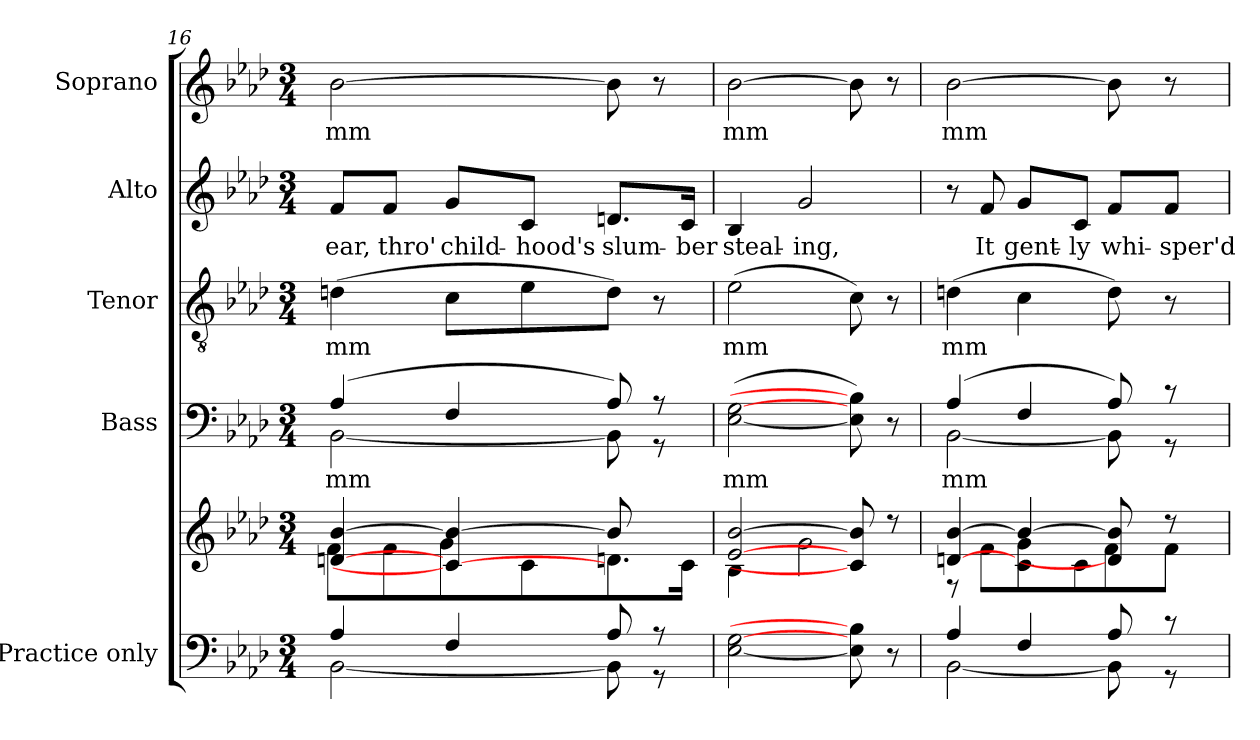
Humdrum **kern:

**kern	**kern	**kern	**text	**kern	**text	**kern	**text	**kern	**text
*part5	*part5	*part4	*part4	*part3	*part3	*part2	*part2	*part1	*part1
*staff6	*staff5	*staff4	*staff4	*staff3	*staff3	*staff2	*staff2	*staff1	*staff1
*I"Practice only	*	*I"Bass	*	*I"Tenor	*	*I"Alto	*	*I"Soprano	*
*	*	*I'B	*	*I'T	*	*I'A	*	*I'S	*
!!LO:LB:g=z
*clefF4	*clefG2	*clefF4	*	*clefGv2	*	*clefG2	*	*clefG2	*
*k[b-e-a-d-]	*k[b-e-a-d-]	*k[b-e-a-d-]	*	*k[b-e-a-d-]	*	*k[b-e-a-d-]	*	*k[b-e-a-d-]	*
*A-:	*A-:	*A-:	*	*A-:	*	*A-:	*	*A-:	*
*M3/4	*M3/4	*M3/4	*	*M3/4	*	*M3/4	*	*M3/4	*
=16	=16	=16	=16	=16	=16	=16	=16	=16	=16
*^	*^	*	*	*	*	*	*	*	*
!	!	!	!	!	!LO:LY:b	!	!LO:LY:b	!	!LO:LY:b	!	!LO:LY:b
*	*	*	*	*^	*	*	*	*	*	*	*
4A-/	[2BB-\	[4dn/ [4b-/	8f\L	(<4A-/	[2BB-\	mm	(>4dn	mm	8f/L	ear,	[2b-	mm
!	!	!	!	!	!	!	!	!	!	!LO:LY:b	!	!
.	.	.	8f\	.	.	.	.	.	8f/J	thro'	.	.
!	!	!	!	!	!	!	!	!	!	!LO:LY:b	!	!
4F/	.	4c/_ 4b-/_	8g\	4F/	.	.	8cL	.	8g/L	child-	.	.
!	!	!	!	!	!	!	!	!	!	!LO:LY:b	!	!
.	.	.	8c\	.	.	.	8e-	.	8c/J	-hood's	.	.
!	!	!	!	!	!	!	!	!	!	!LO:LY:b	!	!
8A-/	8BB-\]	8b-/]	8.dn\	8A-/)	8BB-\]	.	8dJ)	.	8.dn/L	slum-	8b-]	.
8r	8r	8ryy	.	8r	8r	.	8r	.	.	.	8r	.
!	!	!	!	!	!	!	!	!	!	!LO:LY:b	!	!
.	.	.	16c\J	.	.	.	.	.	16c/Jk	-ber	.	.
=17	=17	=17	=17	=17	=17	=17	=17	=17	=17	=17	=17	=17
!	!	!	!	!	!	!LO:LY:b	!	!LO:LY:b	!	!LO:LY:b	!	!LO:LY:b
[2E- [2G	2ryy	[2e-/ [2b-/	4B-\	(>[2E- [2G	2ryy	mm	(>2e-	mm	4B-	steal-	[2b-	mm
!	!	!	!	!	!	!	!	!	!	!LO:LY:b	!	!
.	.	.	2g\	.	.	.	.	.	2g	-ing,	.	.
8E-] 8B-]	4ryy	8c/] 8b-/]	.	8E-] 8B-])	4ryy	.	8c)	.	.	.	8b-]	.
8r	.	8r	.	8r	.	.	8r	.	.	.	8r	.
=18	=18	=18	=18	=18	=18	=18	=18	=18	=18	=18	=18	=18
!	!	!	!	!	!	!LO:LY:b	!	!LO:LY:b	!	!	!	!LO:LY:b
4A-/	[2BB-\	[4dn/ [4b-/	8r	(<4A-/	[2BB-\	mm	(>4dn	mm	8r	.	[2b-	mm
!	!	!	!	!	!	!	!	!	!	!LO:LY:b	!	!
.	.	.	8f\L	.	.	.	.	.	8f	It	.	.
!	!	!	!	!	!	!	!	!	!	!LO:LY:b	!	!
4F/	.	4b-/_	8c\ 8g\	4F/	.	.	4c	.	8g/L	gent-	.	.
!	!	!	!	!	!	!	!	!	!	!LO:LY:b	!	!
.	.	.	8c\	.	.	.	.	.	8c/J	-ly	.	.
!	!	!	!	!	!	!	!	!	!	!LO:LY:b	!	!
8A-/	8BB-\]	8d/] 8b-/]	8f\	8A-/)	8BB-\]	.	8d)	.	8f/L	whi-	8b-]	.
!	!	!	!	!	!	!	!	!	!	!LO:LY:b	!	!
8r	8r	8r	8f\J	8r	8r	.	8r	.	8f/J	-sper'd	8r	.
*v	*v	*	*	*v	*v	*	*	*	*	*	*	*
*	*v	*v	*	*	*	*	*	*	*	*
=	=	=	=	=	=	=	=	=	=
*-	*-	*-	*-	*-	*-	*-	*-	*-	*-
